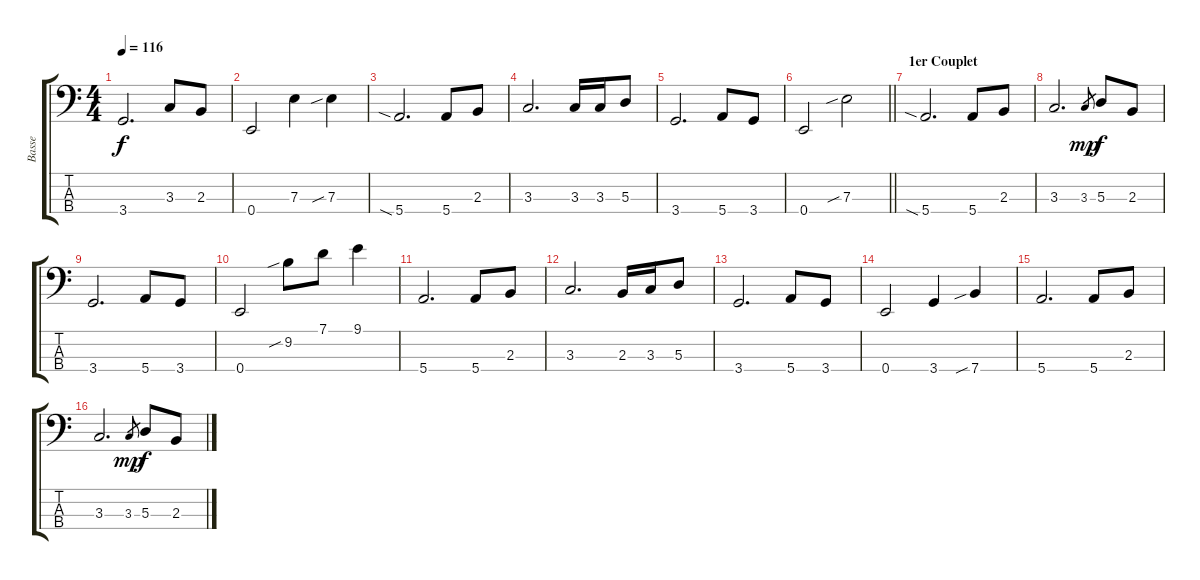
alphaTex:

\track ("Basse" "Basse") {instrument electricbassfinger}
\staff {score tabs}
\tuning (G2 D2 A1 E1) {hide}
\ts (4 4)
\tempo 116
\clef f4
\ks c
3.4.2{d dy f} 3.3.8 2.3.8 |
0.4.2 7.3.4 7.3{sib}.4 |
5.4{sia}.2{d} 5.4.8 2.3.8 |
3.3.2{d} 3.3.16 3.3.16 5.3.8 |
3.4.2{d} 5.4.8 3.4.8 |
\barLineRight lightlight
0.4.2 7.3{sib}.2 |
\section ("" "1er Couplet")
5.4{sia}.2{d} 5.4.8 2.3.8 |
3.3.2{d} 3.3.8{gr dy mp} 5.3.8{dy f} 2.3.8 |
3.4.2{d} 5.4.8 3.4.8 |
0.4.2 9.2{sib}.8 7.1.8 9.1.4 |
5.4.2{d} 5.4.8 2.3.8 |
3.3.2{d} 2.3.16 3.3.16 5.3.8 |
3.4.2{d} 5.4.8 3.4.8 |
0.4.2 3.4.4 7.4{sib}.4 |
5.4.2{d} 5.4.8 2.3.8 |
3.3.2{d} 3.3.8{gr dy mp} 5.3.8{dy f} 2.3.8
